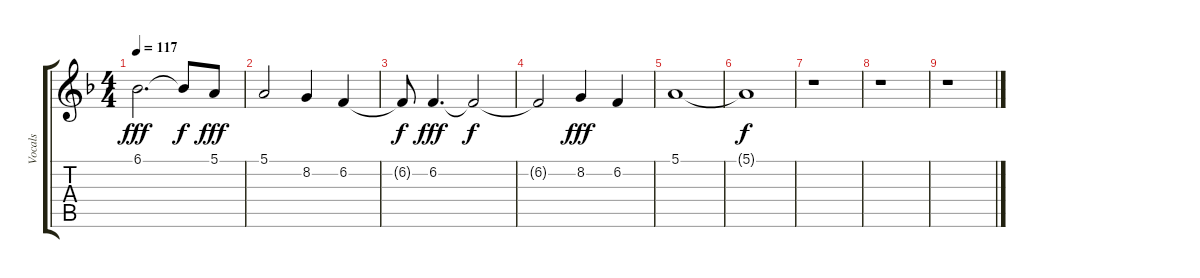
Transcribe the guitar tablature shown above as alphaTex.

\track ("Vocals" "Vocals") {instrument lead6voice}
\staff {score tabs}
\tuning (E4 B3 G3 D3 A2 E2) {hide}
\ts (4 4)
\tempo 117
\clef g2
\ks f
6.1.2{d dy fff} 6.1{t}.8{dy f} 5.1.8{dy fff} |
5.1.2 8.2.4 6.2.4 |
6.2{t}.8{dy f} 6.2.4{d dy fff} 6.2{t}.2{dy f} |
6.2{t}.2 8.2.4{dy fff} 6.2.4 |
5.1.1 |
5.1{t}.1{dy f} |
r.1 |
r.1 |
r.1
